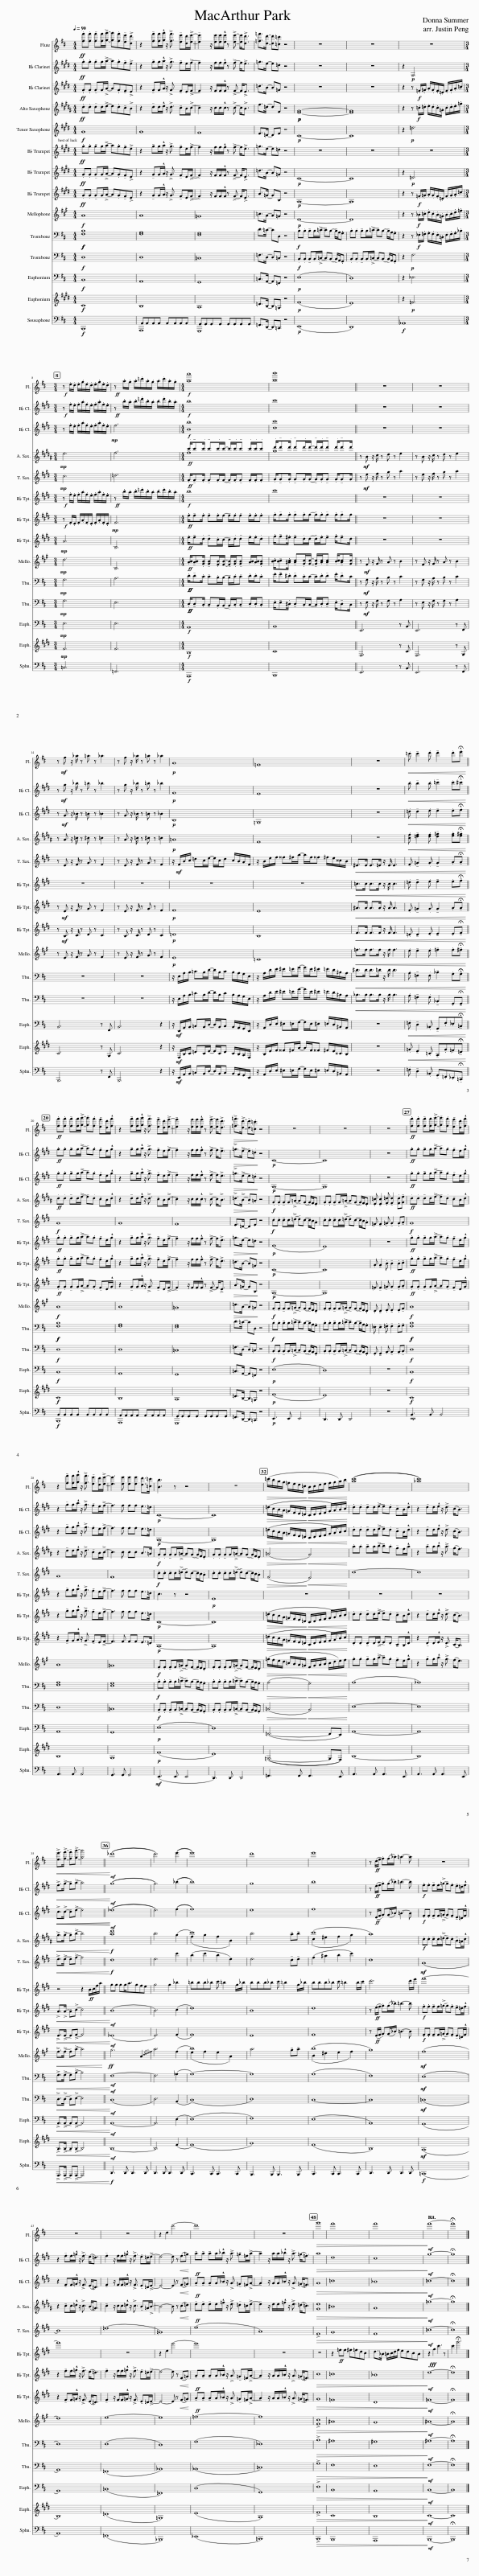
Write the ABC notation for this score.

X:1
%%score 1 2 3 ( 4 5 ) 6 7 8 9 ( 10 11 ) 12 13 14 15 ( 16 17 )
L:1/8
Q:1/4=90
M:4/4
I:linebreak $
K:D
V:1 treble
V:2 treble transpose=-2
V:3 treble transpose=-2
V:4 treble transpose=-9
V:5 treble transpose="-9 "
V:6 treble transpose=-14
V:7 treble transpose=-2
V:8 treble transpose=-2
V:9 treble transpose=-2
V:10 treble transpose=-7
V:11 treble transpose="-7 "
V:12 bass
V:13 bass
V:14 bass
V:15 treble transpose=-14
V:16 bass
V:17 bass
V:1
!ff! .[ff'].[ff'] !tenuto![ff'][ff']/!>![gg']/- [gg'].[ff']!tenuto![ee']!>![dd'] | z2 !tenuto![ff'][ff']/!^![gg']/ z/ !>![ff']3/2 !tenuto![ee'][dd']/!>![ee']/- | !tenuto![ee']2 z/ [ee']/[ee']/!^![ee']/ z !>![ee']- [ee']<!>![dd'] | [=f=f']>[dd']- [dd'][=c=c'] z4 | z8 | %5
 z8 | z8 |$[M:3/4]!f! z .e/.d/ .e/.g/.e/.d/ .e/.g/.e/.d/ |!ff! z .a/.g/ .a/.=c'/.a/.g/ .a/.c'/.a/.g/ |[M:4/4]!f! [aa']8 | %10
 [bb']8 || z8 | z8 |$ z!mf! f z/ _a/ z =a z _a2 | z f z/ _a/ z =a z _a2 | %15
!p! A8 | =F8 | z8 |!<(! .=c' !tenuto!c'2 .d' !tenuto!d'2 .d'!tenuto!!fermata!e'!<)! ||$!ff! .[ff'].[ff'] !tenuto![ff'][ff']/!>![gg']/- !tenuto![gg'].[ff'] !tenuto![ee'][dd']/!^![ff']/ | %20
 z2 !tenuto![ff'][ff']/!^![gg']/ z/ !>![ff']3/2 !tenuto![ee'][dd']/!>![ee']/- | !tenuto![ee']2 z/ [ee']/[ee']/!^![ee']/ z !>![ee']- [ee']<!>![dd'] |!>(! !>![=f=f']>!>![dd']- !tenuto![dd'].[=c=c']!>)! z4 | z8 | z8 | %25
 z8 |!ff! .[ff'].[ff'] !tenuto![ff'][ff']/!>![gg']/- !tenuto![gg'].[ff'] !tenuto![ee'][dd']/!^![ff']/ |$ z2 !tenuto![ff'][ff']/!^![gg']/ z/ !>![ff']3/2 !tenuto![ee'][dd']/!>![ee']/- | [ee']3 [ee'] [ee'][ee'] [dd']>[=c=c'] | [Bb]3 z z4 | %30
 z8 |!>(! (=c'/b/)a/g/ =f/e/d/=c/!>)!!<(! B/c/d/e/ f/g/a/b/!<)! | (([ac']8 | [_ac']8)) |$!<(! !>![ee']>!>![ff']- !tenuto![ff']!>![gg']- [gg']4!<)! || %35
!mf! ((_d'8 | d'6)) ((e'2 | e'8)) | d'8 | e'8 | %40
 z!ff! (d/e/) .f(f/_a/) =a3- a | z8 |$ z8 | z8 | z2 d2 d'4- | %45
 d'8 | z8 |!>(! g'8 | f'8 | f'8!>)! | %50
!mf![Q:1/4=60] f'8- | !fermata!f'8 |] %52
V:2
[K:E]!ff! .g.g !tenuto!gg/!>!a/- a.g!tenuto!f!>!e | z2 !tenuto!gg/!^!a/ z/ !>!g3/2 !tenuto!fe/!>!f/- | !tenuto!f2 z/ f/f/!^!f/ z !>!f- f<!>!e | =g>e- e=d z4 | z8 | %5
 z8 | z2!p! G,6 |$[M:3/4]!f! z .f/.e/ .f/.a/.f/.e/ .f/.a/.f/.e/ |!ff! z .b/.a/ .b/.=d'/.b/.a/ .b/.d'/.b/.a/ |[M:4/4]!f! b8 | %10
 c'8 || z8 | z8 |$ z!mf! g z/ _b/ z =b z _b2 | z g z/ _b/ z =b z _b2 | %15
!p! F8 | E8 | z8 |!<(! .b !tenuto!b2 .b !tenuto!=c'2 .c'!tenuto!!fermata!^c'!<)! ||$!ff! .g.g !tenuto!gg/!>!a/- !tenuto!a.g !tenuto!fe/!^!g/ | %20
 z2 !tenuto!gg/!^!a/ z/ !>!g3/2 !tenuto!fe/!>!f/- | !tenuto!f2 z/ f/f/!^!f/ z !>!f- f<!>!e |!>(! !>!=g>!>!e- !tenuto!e.=d!>)! z4 |!p! C8- | C8 | %25
 z8 |!ff! .g.g !tenuto!gg/!>!a/- !tenuto!a.g !tenuto!fe/!^!g/ |$ z2 !tenuto!gg/!^!a/ z/ !>!g3/2 !tenuto!fe/!>!f/- | f3 f ff e>=d |!p! C8- | %30
 C8 |!>(! (=d/c/)B/A/ =G/F/E/=D/!>)!!<(! C/D/E/F/ G/A/B/c/!<)! | .d.d !tenuto!dd/!>!e/- !tenuto!e.d !tenuto!cB/!^!d/ | z2 !tenuto!dd/!^!e/ z/ !>!d3/2 (c<B) |$!<(! !>!f>!>!g- !tenuto!g!>!a- a4!<)! || %35
!mf! ((g8 | g6)) ((_b2 | b8)) | g8 | b8 | %40
 z!ff! (e/f/) .g(g/_b/) =b3- b |!f! .f.f !tenuto!ff/!>!=g/- !tenuto!g.f !tenuto!e=d/!^!f/ |$ z2 !tenuto!ff/!^!=g/ z/ !>!f3/2 (e<=d) | !tenuto!f2 z/ f/f/!^!=g/ z/ !>!f3/2 !tenuto!e=d/!>!e/- | e4- e z!<(! (f=g)!<)! | %45
!ff! !tenuto!a!tenuto!a !tenuto!aa/!^!_b/ z/ !>!a3/2 !tenuto!=g=f/!>!a/- | !tenuto!a2 z/ a/a/!^!_b/ z/ !>!a3/2 (=g<=f) |!>(! a8 | d8 | c8!>)! | %50
!mf! g8- | !fermata!g8 |] %52
V:3
[K:E]!ff! .G.G !tenuto!GG/!>!A/- A.G!tenuto!F!>!E | z2 !tenuto!GG/!^!A/ z/ !>!G3/2 !tenuto!FE/!>!F/- | !tenuto!F2 z/ F/F/!^!F/ z !>!F- F<!>!E | =d>B- B=G z4 | z8 | %5
 z8 | z2 z!f! .=F/.=G/ .A/.G/.F/.=D/ .F/.G/.A/.=c/ |$[M:3/4] z .f/.e/ .f/.a/.f/.e/ .f/.a/.f/.e/ |!mp! f6 |[M:4/4]!f! [Bb]8 | %10
 [cc']8 || z8 | z8 |$ z!mf! G z/ _B/ z =B z _B2 | z G z/ _B/ z =B z _B2 | %15
!p! B,8 | =G,8 | z8 |!<(! .=d !tenuto!d2 .e !tenuto!e2 .e!tenuto!!fermata!f!<)! ||$!ff! .g.g !tenuto!gg/!>!a/- !tenuto!a.g !tenuto!fe/!^!g/ | %20
 z2 !tenuto!gg/!^!a/ z/ !>!g3/2 !tenuto!fe/!>!f/- | !tenuto!f2 z/ f/f/!^!f/ z !>!f- f<!>!e |!>(! !>!=g>!>!e- !tenuto!e.=d!>)! z4 |!p! A,8- | A,8 | %25
 z8 |!ff! .g.g !tenuto!gg/!>!a/- !tenuto!a.g !tenuto!fe/!^!g/ |$ z2 !tenuto!gg/!^!a/ z/ !>!g3/2 !tenuto!fe/!>!f/- | f3 f ff e>=d |!p! A,8- | %30
 A,8 |!>(! (=d/c/)B/A/ =G/F/E/=D/!>)!!<(! C/D/E/F/ G/A/B/c/!<)! | .d.d !tenuto!dd/!>!e/- !tenuto!e.d !tenuto!cB/!^!d/ | z2 !tenuto!dd/!^!e/ z/ !>!d3/2 (c<B) |$!<(!!<(! !>!c>!>!c- !tenuto!c!>!e- e4!<)!!<)! || %35
!mf! ((_e8 | e6)) ((f2 | f8)) | e8 | f8 | %40
 z!ff! (E/F/) .G(G/_B/) =B3- B |!f! .F.F !tenuto!FF/!>!=G/- !tenuto!G.F !tenuto!E=D/!^!F/ |$ z2 !tenuto!FF/!^!=G/ z/ !>!F3/2 (E<=D) | !tenuto!F2 z/ F/F/!^!=G/ z/ !>!F3/2 !tenuto!E=D/!>!E/- | E4- E z!<(! (F=G)!<)! | %45
!ff! !tenuto!A!tenuto!A !tenuto!AA/!^!_B/ z/ !>!A3/2 !tenuto!=G=F/!>!A/- | !tenuto!A2 z/ A/A/!^!_B/ z/ !>!A3/2 (=G<=F) |!>(! A8 | =c8 | _B8!>)! | %50
!mf! =c8- | !fermata!c8 |] %52
V:4
[K:B]!ff! .d.d !tenuto!dd/!>!e/- e.d!tenuto!c!>!B | z2 !tenuto!dd/!^!e/ z/ !>!d3/2 !tenuto!cB/!>!c/- | !tenuto!c2 z/ c/c/!^!c/ z !>!c- c<!>!B | f>=d- dF z4 |!p!!p! [EG]8- | %5
 [EG]8 | z2 z!f! .=c/.=d/ .e/.d/.c/.=A/ .c/.d/.e/.=g/ |$[M:3/4]!mp! e6 | f6 |[M:4/4]!ff! .c'/!tenuto!c'.c'/ !tenuto!c'.c'/c'/- !tenuto!c'/.c'/!tenuto!c' .c'/.c'/.c' | %10
 .d'/!tenuto!d'.d'/ !tenuto!d'.d'/d'/- !tenuto!d'/.d'/!tenuto!d' .d'/!tenuto!d'd'/ || z!mf! B z/ c/ z d z e2 | z B z/ c/ z d z e2 |$ z A z/ =c/ z ^c z =c2 | z A z/ =c/ z ^c z =c2 | %15
!p! =A8 | F8 | z8 |!<(! .[cf] !tenuto![=df]2 .[df] !tenuto![d=g]2 .[eg]!tenuto!!fermata![e^g]!<)! ||$!ff! .d.d !tenuto!dd/!>!e/- !tenuto!e.d !tenuto!cB/!^!d/ | %20
 z2 !tenuto!dd/!^!e/ z/ !>!d3/2 !tenuto!cB/!>!c/- | !tenuto!c2 z/ c/c/!^!c/ z !>!c- c<!>!B |!>(! !>!=d>!>!B- !tenuto!B.=A!>)! z4 |!f! .G.G !tenuto!GG/!>!=A/- !tenuto!AG- !tenuto!G/F/.E | .G.G !tenuto!GG/!>!=A/- !tenuto!AG- !tenuto!G/F/.E | %25
 .[E=c] !tenuto![Ec]2 .[F=d] !tenuto![Fd]2 .[Fd]!tenuto![Ge] |!ff! .d.d !tenuto!dd/!>!e/- !tenuto!e.d !tenuto!cB/!^!d/ |$ z2 !tenuto!dd/!^!e/ z/ !>!d3/2 !tenuto!cB/!>!c/- | c3 c cc B>=A |!f! .G.G !tenuto!GG/!>!=A/- !tenuto!AG- !tenuto!G/F/.E | %30
 .G.G !tenuto!GG/!>!=A/- !tenuto!AG- !tenuto!G/F/.E |!>(! (=A4!>)!!<(! G4)!<)! | .a.a !tenuto!aa/!>!b/- !tenuto!b.a !tenuto!gf/!^!a/ | z2 !tenuto!aa/!^!b/ z/ !>!a3/2 (g<f) |$!<(! !>!g>!>!g- !tenuto!g!>!b- b4!<)! || %35
!f! [ad']8 | b6 (g2 | c'8) | b6 !tenuto!a!tenuto!b | (c'8 | %40
 a8) |!f! .c.c !tenuto!cc/!>!=d/- !tenuto!d.c !tenuto!B=A/!^!c/ |$ z2 !tenuto!cc/!^!=d/ z/ !>!c3/2 (B<=A) | !tenuto!c2 z/ c/c/!^!=d/ z/ !>!c3/2 !tenuto!B=A/!>!B/- | B4- B z!<(! (c=d)!<)! | %45
!ff! !tenuto!e!tenuto!e !tenuto!ee/!^!=f/ z/ !>!e3/2 !tenuto!=d=c/!>!e/- | !tenuto!e2 z/ e/e/!^!=f/ z/ !>!e3/2 (=d<=c) |!>(! [Ge]8 | ^B8 | A8!>)! | %50
!mf! =g8- | !fermata!g8 |] %52
V:5
[K:B] x8 | x8 | x8 | x8 | x8 | %5
 x8 | x8 |$[M:3/4] x6 | x6 |[M:4/4] f8 | %10
 g8 || x8 | x8 |$ x8 | x8 | %15
 x8 | x8 | x8 | x8 ||$ x8 | %20
 x8 | x8 | x8 | x8 | x8 | %25
 x8 | x8 |$ x8 | x8 | x8 | %30
 x8 | x8 | x8 | x8 |$ x8 || %35
 x8 | x8 | (f2 g2 f2 B2) | x8 | (c2 ^e2 f2 g2) | %40
 x8 | x8 |$ x8 | x8 | x8 | %45
 x8 | x8 | x8 | x8 | x8 | %50
 x8 | x8 |] %52
V:6
[K:E]!f! G8 | G8 | F8 | E>=D- DE z4 |!p! C8- | %5
 C8 | z2!p! =d6 |$[M:3/4]!mp! c6 | =d6 |[M:4/4]!ff! .F/!tenuto!F.F/ !tenuto!F.F/F/- !tenuto!F/.F/!tenuto!F .F/.F/.F | %10
 .G/!tenuto!G.G/ !tenuto!G.G/G/- !tenuto!G/.G/!tenuto!G .G/!tenuto!GG/ || z!mf! e z/ f/ z g z a2 | z e z/ f/ z g z a2 |$ z E z/ F/ z G z F2 | z E z/ F/ z G z F2 | %15
 z/!mf! F/B/c/ =dc/e/- e/c/d c/B/A/F/ | z/ B/e/f/ ^^f^f/a/- a/f/^^f ^f/e/^^c/B/ |!<(! ^E>E E>=E z/ E/ E3 | .F !tenuto!=G2 .G !tenuto!G2 .A!tenuto!!fermata!A!<)! ||$!f! G8 | %20
 G8 | F8 | E>=D- DE z4 |!f! .c.c !tenuto!cc/!>!=d/- !tenuto!dc- !tenuto!c/B/.A | .c.c !tenuto!cc/!>!=d/- !tenuto!dc- !tenuto!c/B/.A | %25
 .=F !tenuto!F2 .=G !tenuto!G2 .G!tenuto!A |!f! G8 |$ G8 | F8 |!f! .c.c !tenuto!cc/!>!=d/- !tenuto!dc- !tenuto!c/B/.A | %30
 .c.c !tenuto!cc/!>!=d/- !tenuto!dc- !tenuto!c/B/.A |!>(! (F4!>)!!<(! E4)!<)! | d8- | d8 |$!<(! !>!e>!>!e- !tenuto!e!>!f- f4!<)! || %35
!f! d8 | e6 c'2 | (b2 c'2 b2 e2) | e6 !tenuto!d!tenuto!e | (f2 ^a2 b2 c'2) | %40
 d8 |!mf! (A8 |$ B8) | (=d8 | =G8) | %45
 (e8 | A8) |!>(! !>!F8 | G8 | F8!>)! | %50
!mf! =c8- | !fermata!c8 |] %52
V:7
[K:E]!ff! .g.g !tenuto!gg/!>!a/- a.g!tenuto!f!>!e | z2 !tenuto!gg/!^!a/ z/ !>!g3/2 !tenuto!fe/!>!f/- | !tenuto!f2 z/ f/f/!^!f/ z !>!f- f<!>!e | =g>e- e=d z4 | z8 | %5
 z8 | z8 |$[M:3/4]!f! z .f/.e/ .f/.a/.f/.e/ .f/.a/.f/.e/ |!ff! z .b/.a/ .b/.=d'/.b/.a/ .b/.d'/.b/.a/ |[M:4/4]!f! b8 | %10
 c'8 || z8 | z8 |$ z8 | z8 | %15
 z8 | z8 |!<(! =c>c c>c z/ c/ c3 | .=d !tenuto!d2 .e !tenuto!e2 .e!tenuto!!fermata!f!<)! ||$!ff! .g.g !tenuto!gg/!>!a/- !tenuto!a.g !tenuto!fe/!^!g/ | %20
 z2 !tenuto!gg/!^!a/ z/ !>!g3/2 !tenuto!fe/!>!f/- | !tenuto!f2 z/ f/f/!^!f/ z !>!f- f<!>!e |!>(! =g>e- e=d!>)! z4 |!p! (F8 | E8) | %25
 z8 |!ff! .g.g !tenuto!gg/!>!a/- !tenuto!a.g !tenuto!fe/!^!g/ |$ z2 !tenuto!gg/!^!a/ z/ !>!g3/2 !tenuto!fe/!>!f/- | f3 f ff e>=d | c3 z z4 | %30
!p! E8 | z8 | z8 | z8 |$ z4 z2!ff! B/c/f/a/ || %35
 gg gg<agfe | g4 g2 _b2 | =bbb_b c' =b2 g/_b/ | bbb_b c' =b2 g/_b/ | bbb_b c' =b2 b/c'/ | %40
 d'7 d'/e'/ | f'8- |$ f'8 | z8 | z2 e2 e'4- | %45
 e'8 | z8 | z8 | z2!ff! =ff ^f=fdc | d>_B =B/c/d/f/ edcB | %50
 z2!fff! g2 c'3 z | c'2 !fermata!g'6 |] %52
V:8
[K:E]!ff! .G.G !tenuto!GG/!>!A/- A.G!tenuto!F!>!E | z2 !tenuto!GG/!^!A/ z/ !>!G3/2 !tenuto!FE/!>!F/- | !tenuto!F2 z/ F/F/!^!F/ z !>!F- F<!>!E | =d>B- B=G z4 |!p! C8- | %5
 C8 | z2!p! =D6 |$[M:3/4]!f! z .F/.E/ .F/.A/.F/.E/ .F/.A/.F/.E/ |!mp! F6 |[M:4/4]!ff! .f/!tenuto!f.f/ !tenuto!f.f/f/- !tenuto!f/.f/!tenuto!f .f/.f/.f | %10
 .g/!tenuto!g.g/ !tenuto!g.g/g/- !tenuto!g/.g/!tenuto!g .g/!tenuto!gg/ || z8 | z8 |$ z!mf! E z/ F/ z G z F2 | z E z/ F/ z G z F2 | %15
!p! F8 | E8 |!<(! ^A>A A>A z/ A/ A3 | .F !tenuto!=G2 .G !tenuto!G2 .A!tenuto!!fermata!A!<)! ||$!ff! .g.g !tenuto!gg/!>!a/- !tenuto!a.g !tenuto!fe/!^!g/ | %20
 z2 !tenuto!gg/!^!a/ z/ !>!g3/2 !tenuto!fe/!>!f/- | !tenuto!f2 z/ f/f/!^!f/ z !>!f- f<!>!e |!>(! =d>B- B=G!>)! z4 |!p! C8- | C8 | %25
 .A !tenuto!A2 .B !tenuto!B2 .B!tenuto!c |!ff! .g.g !tenuto!gg/!>!a/- !tenuto!a.g !tenuto!fe/!^!g/ |$ z2 !tenuto!gg/!^!a/ z/ !>!g3/2 !tenuto!fe/!>!f/- | f3 f ff e>=d |!p! C8- | %30
 C8 |!>(! (=d/c/)B/A/ =G/F/E/=D/!>)!!<(! C/D/E/F/ G/A/B/c/!<)! | .d.d !tenuto!dd/!>!e/- !tenuto!e.d !tenuto!cB/!^!d/ | z2 !tenuto!dd/!^!e/ z/ !>!d3/2 (c<B) |$!<(! !>!A>!>!A- !tenuto!A!>!c- c4!<)! || %35
!mf! (B8 | B6) (c2 | d8) | B8 | d8 | %40
 z!ff! (e/f/) .g(g/_b/) =b3- b |!f! .f.f !tenuto!ff/!>!=g/- !tenuto!g.f !tenuto!e=d/!^!f/ |$ z2 !tenuto!ff/!^!=g/ z/ !>!f3/2 (e<=d) | !tenuto!f2 z/ f/f/!^!=g/ z/ !>!f3/2 !tenuto!e=d/!>!e/- | e4- e z!<(! (F=G)!<)! | %45
!ff! !tenuto!A!tenuto!A !tenuto!AA/!^!_B/ z/ !>!A3/2 !tenuto!=G=F/!>!A/- | !tenuto!A2 z/ A/A/!^!_B/ z/ !>!A3/2 (=G<=F) |!>(! c8 | =c8 | _B8!>)! | %50
!mf! d8- | !fermata!d8 |] %52
V:9
[K:E]!ff! .G.G !tenuto!GG/!>!A/- A.G!tenuto!F!>!E | z2 !tenuto!GG/!^!A/ z/ !>!G3/2 !tenuto!FE/!>!F/- | !tenuto!F2 z/ F/F/!^!F/ z !>!F- F<!>!E | B>=G- GB, z4 |!p! A,8- | %5
 A,8 | z2 z!f! .=F/.=G/ .A/.G/.F/.=D/ .F/.G/.A/.=c/ |$[M:3/4]!mp! A6 | B,6 |[M:4/4]!ff! .e/!tenuto!e.d/ !tenuto!d.c/c/- !tenuto!c/.d/!tenuto!d .e/.e/.d | %10
 .f/!tenuto!f.^e/ !tenuto!e.d/d/- !tenuto!d/.e/!tenuto!e .f/!tenuto!ed/ || z8 | z8 |$ z!mf! B, z/ C/ z D z C2 | z B, z/ C/ z D z C2 | %15
!p! =D8 | B,8 |!<(! F>F F>F z/ F/ F3 | .=D !tenuto!D2 .E !tenuto!E2 .E!tenuto!!fermata!F!<)! ||$!ff! .G.G !tenuto!GG/!>!A/- !tenuto!A.G !tenuto!FE/!^!G/ | %20
 z2 !tenuto!GG/!^!A/ z/ !>!G3/2 !tenuto!FE/!>!F/- | !tenuto!F2 z/ F/F/!^!F/ z !>!F- F<!>!E |!>(! B>=G- GB,!>)! z4 |!p! A,8- | A,8 | %25
 .=F !tenuto!F2 .=G !tenuto!G2 .G!tenuto!A |!ff! .G.G !tenuto!GG/!>!A/- !tenuto!A.G !tenuto!FE/!^!G/ |$ z2 !tenuto!GG/!^!A/ z/ !>!G3/2 !tenuto!FE/!>!F/- | F3 F FF E>=D |!p! A,8- | %30
 A,8 |!>(! (=d/c/)B/A/ =G/F/E/=D/!>)!!<(! C/D/E/F/ G/A/B/c/!<)! | .D.D !tenuto!DD/!>!E/- !tenuto!E.D !tenuto!CB,/!^!D/ | z2 !tenuto!DD/!^!E/ z/ !>!D3/2 (C<B,) |$!<(! !>!E>!>!E- !tenuto!E!>!F- F4!<)! || %35
!mf! (_E8 | E6) (F2 | F8) | E8 | F8 | %40
 z!ff! (E/F/) .G(G/_B/) =B3- B |!f! .F.F !tenuto!FF/!>!=G/- !tenuto!G.F !tenuto!E=D/!^!F/ |$ z2 !tenuto!FF/!^!=G/ z/ !>!F3/2 (E<=D) | !tenuto!F2 z/ F/F/!^!=G/ z/ !>!F3/2 !tenuto!E=D/!>!E/- | E4- E z!<(! (F=G)!<)! | %45
!ff! !tenuto!A!tenuto!A !tenuto!AA/!^!_B/ z/ !>!A3/2 !tenuto!=G=F/!>!A/- | !tenuto!A2 z/ A/A/!^!_B/ z/ !>!A3/2 (=G<=F) |!>(! G8 | =F8 | D8!>)! | %50
!mf! =F8- | !fermata!F8 |] %52
V:10
[K:A]!f! A8 | A8 | =G8 | =c>A- A=G z4 |!p! D8- | %5
 D8 | z2 z!f! ._B/.=c/ .d/.c/.B/.=G/ .B/.c/.d/.=f/ |$[M:3/4]!mp! d6 | B,6 |[M:4/4]!ff! .[AB]/!tenuto![AB].[GB]/ !tenuto![GB].[FB]/[FB]/- !tenuto![FB]/.[GB]/!tenuto![GB] .[AB]/.[AB]/.[GB] | %10
 .[Bc]/!tenuto![Bc].[^Ac]/ !tenuto![Ac].[Gc]/[Gc]/- !tenuto![Gc]/.[Ac]/!tenuto![Ac] .[Bc]/!tenuto![Ac][Gc]/ || z!mf! F z/ G/ z A z B2 | z F z/ G/ z A z B2 |$ z E z/ F/ z G z F2 | z E z/ F/ z G z F2 | %15
!p! E8 | =C8 |!<(! =f>f f>f z/ f/ f3 | .e !tenuto!e2 .e !tenuto!=f2 .f!tenuto!!fermata!^f!<)! ||$!f! A8 | %20
 A8 | =G8 |!>(! =c>A- A=G!>)! z4 |!f! .F.F !tenuto!FF/!>!=G/- !tenuto!GF- !tenuto!F/E/.D | .F.F !tenuto!FF/!>!=G/- !tenuto!GF- !tenuto!F/E/.D | %25
 .D !tenuto!D2 .E !tenuto!E2 .E!tenuto!F |!f! A8 |$ A8 | =G8 |!f! .F.F !tenuto!FF/!>!=G/- !tenuto!GF- !tenuto!F/E/.D | %30
 .F.F !tenuto!FF/!>!=G/- !tenuto!GF- !tenuto!F/E/.D |!>(! (=g/f/)e/d/ =c/B/A/=G/!>)!!<(! F/G/A/B/ c/d/e/f/!<)! | .g.g !tenuto!gg/!>!a/- !tenuto!a.g !tenuto!fe/!^!g/ | z2 !tenuto!gg/!^!a/ z/ !>!g3/2 (f<e) |$!<(! !>!f>!>!f- !tenuto!f!>!a- a4!<)! || %35
!ff! g6 !~(!A2 | !~)!a6 (f2 | b8) | a6 !tenuto!g!tenuto!a | (b8 | %40
 g8) |!mf! (f8 |$ d8) | e8- | e8 | %45
 =f8- | f8 |!>(! !>![Fc]8 | ^A8 | G8!>)! | %50
!mf! ^A8- | !fermata!A8 |] %52
V:11
[K:A] x8 | x8 | x8 | x8 | x8 | %5
 x8 | x8 |$[M:3/4] x6 | x6 |[M:4/4] x8 | %10
 x8 || x8 | x8 |$ x8 | x8 | %15
 x8 | x8 | x8 | x8 ||$ x8 | %20
 x8 | x8 | x8 | x8 | x8 | %25
 x8 | x8 |$ x8 | x8 | x8 | %30
 x8 | x8 | x8 | x8 |$ x8 || %35
 x8 | x8 | (e2 f2 e2 A2) | x8 | (B2 ^d2 e2 f2) | %40
 x8 | x8 |$ x8 | x8 | x8 | %45
 x8 | x8 | x8 | x8 | x8 | %50
 x8 | x8 |] %52
V:12
!f!!f! [F,B,]8 | [F,A,]8 | [E,G,]8 | D>=C- CD, z4 |!f! .B,.B, !tenuto!B,B,/!>!=C/- !tenuto!CB,- !tenuto!B,/A,/.G, | %5
 .B,.B, !tenuto!B,B,/!>!=C/- !tenuto!CB,- !tenuto!B,/A,/.G, | z2 z!f! ._E,/.=F,/ .G,/.F,/.E,/.=C,/ .E,/.F,/.G,/._B,/ |$[M:3/4]!mp! G,6 | A,6 |[M:4/4]!ff!!ff! .D/!tenuto!D.C/ !tenuto!C.B,/B,/- !tenuto!B,/.C/!tenuto!C .D/.D/.C | %10
 .E/!tenuto!E.^D/ !tenuto!D.C/C/- !tenuto!C/.D/!tenuto!D .E/!tenuto!DC/ || z!mf! G, z/ A,/ z B, z C2 | z G, z/ A,/ z B, z C2 |$ z8 | z8 | %15
 z/ E,/A,/B,/ =CB,/D/- D/B,/C B,/A,/G,/E,/ | z/ A,/D/E/ ^E=E/G/- G/E/^E =E/D/^B,/A,/ |!<(! ^D>D D>=D z/ D/ D3 | .A, !tenuto!=F,2 .F, !tenuto!_B,2 .G,!tenuto!!fermata!G,!<)! ||$!f!!f! [F,B,]8 | %20
 [F,A,]8 | [E,G,]8 | D>=C- CD, z4 |!f! .B,.B, !tenuto!B,B,/!>!=C/- !tenuto!CB,- !tenuto!B,/A,/.G, | .B,.B, !tenuto!B,B,/!>!=C/- !tenuto!CB,- !tenuto!B,/A,/.G, | %25
 ._E, !tenuto!E,2 .=F, !tenuto!F,2 .F,!tenuto!G, |!f!!f! [F,B,]8 |$ [F,A,]8 | [E,G,]8 |!f! .B,.B, !tenuto!B,B,/!>!=C/- !tenuto!CB,- !tenuto!B,/A,/.G, | %30
 .B,.B, !tenuto!B,B,/!>!=C/- !tenuto!CB,- !tenuto!B,/A,/.G, |!>(! (A,4!>)!!<(! G,4)!<)! | (A,8 | _A,8) |$!<(! !>!G,>!>!G,- !tenuto!G,!>!B,- B,4!<)! || %35
!mf!!mf! F,8- | F,6 (_A,2 | A,8-) | A,8 | (A,8 | %40
 F,8) |!mf! (E,8 |$ E,8) | (E,8 | D,8) | %45
 (G,8 | _E,8) |!>(! !>!B,8 | ^A,8 | ^G,8!>)! | %50
!mf! ^A,8- | !fermata!A,8 |] %52
V:13
!f! D,8 | D,8 | =C,8 | =F,>D,- D,=C, z4 |!f! .B,,.B,, !tenuto!B,,B,,/!>!=C,/- !tenuto!C,B,,- !tenuto!B,,/A,,/.G,, | %5
 .B,,.B,, !tenuto!B,,B,,/!>!=C,/- !tenuto!C,B,,- !tenuto!B,,/A,,/.G,, | z2!p! F,6 |$[M:3/4]!mp! G,6 | E,6 |[M:4/4]!ff!!ff! .D,/!tenuto!D,.C,/ !tenuto!C,.B,,/B,,/- !tenuto!B,,/.C,/!tenuto!C, .D,/.D,/.C, | %10
 .E,/!tenuto!E,.^D,/ !tenuto!D,.C,/C,/- !tenuto!C,/.D,/!tenuto!D, .E,/!tenuto!D,C,/ || z!mf! E, z/ G,/ z G, z A,2 | z E, z/ G,/ z G, z A,2 |$ z8 | z8 | %15
 z/ E,/A,/B,/ =CB,/D/- D/B,/C B,/A,/G,/E,/ | z/ A,/D/E/ ^E=E/G/- G/E/^E =E/D/^B,/A,/ |!<(! _B,>B, B,>B, z/ B,/ B,3 | .A, !tenuto!=F,2 .F, !tenuto!_B,,2 .G,,!tenuto!!fermata!G,,!<)! ||$!f! D,8 | %20
 D,8 | =C,8 | =F,>D,- D,=C, z4 |!f! .B,,.B,, !tenuto!B,,B,,/!>!=C,/- !tenuto!C,B,,- !tenuto!B,,/A,,/.G,, | .B,,.B,, !tenuto!B,,B,,/!>!=C,/- !tenuto!C,B,,- !tenuto!B,,/A,,/.G,, | %25
 .G,, !tenuto!G,,2 .A,, !tenuto!A,,2 .A,,!tenuto!B,, |!f! D,8 |$ D,8 | =C,8 |!f! .B,,.B,, !tenuto!B,,B,,/!>!=C,/- !tenuto!C,B,,- !tenuto!B,,/A,,/.G,, | %30
 .B,,.B,, !tenuto!B,,B,,/!>!=C,/- !tenuto!C,B,,- !tenuto!B,,/A,,/.G,, |!>(! (=C,4!>)!!<(! B,,4)!<)! | E,8- | E,8 |$!<(! !>!D,>!>!D,- !tenuto!D,!>!E,- E,4!<)! || %35
!mf! (C,8 | D,6) (B,,2 | (C,8) | D,8) | C,8- | %40
 C,8 |!mf! (=C,8 |$ A,,8) | (=F,,8 | _B,,8) | %45
 (_B,,8 | =C,8) |!>(! !>!G,8 | F,8 | E,8!>)! | %50
!mf! F,8- | !fermata!F,8 |] %52
V:14
!f! B,,8 | A,,8 | G,,8 | =C,>A,,- A,,=F,, z4 |!p! (E,8 | %5
 D,8) | z2 _E,6 |$[M:3/4]!mp! E,6 | E,6 |[M:4/4]!f! A,,8 | %10
 B,,8 || E,,6 z B,, | E,,6 z F,, |$ B,,6 z F,, | B,,6 z2 | %15
 z/!mf! E,,/A,,/B,,/ =C,B,,/D,/- D,/B,,/C, B,,/A,,/G,,/E,,/ | z/ A,,/D,/E,/ ^E,=E,/G,/- G,/E,/^E, =E,/D,/^B,,/A,,/ | z8 |!<(! .=F, !tenuto!D,2 ._B,, !tenuto!G,,.F,._E,!tenuto!!fermata!=C,!<)! ||$!f! B,,8 | %20
 A,,8 | G,,8 | =C,>A,,- A,,=F,, z4 |!p! (E,8 | D,8) | %25
 z8 |!f! B,,8 |$ A,,8 | G,,8 |!p! (E,8 | %30
 D,8) | (=F,,6- F,,E,,) | A,,8- | A,,8 |$!<(! !>!A,,>!>!A,,- !tenuto!A,,!>!A,,- A,,4!<)! || %35
!mf! A,,8- | A,,6 (E,2 | (E,8) | F,8) | (E,8 | %40
 A,,8) | (G,,8 |$ A,,8) | (=C,8 | =F,,8) | %45
 (D,8 | G,,8) |!>(! !>!E,8 | B,,8 | A,,8!>)! | %50
!mf! B,,8- | B,,8 |] %52
V:15
[K:E]!f! C8 | B,8 | A,8 | =D>B,- B,=G, z4 |!p! (F8 | %5
 E8) | z2!p! =F6 |$[M:3/4]!mp! F6 | F6 |[M:4/4]!f! B,8 | %10
 C8 || F,6 z C | F,6 z G, |$ C6 z G, | C6 z2 | %15
 z/!mf! F,/B,/C/ =DC/E/- E/C/D C/B,/A,/F,/ | z/ B,/E/F/ ^^F^F/A/- A/F/^^F ^F/E/^^C/B,/ | z8 |!<(! .=G !tenuto!E2 .=C !tenuto!A,.G.=F!tenuto!!fermata!=D!<)! ||$!f! C8 | %20
 B,8 | A,8 | =D>B,- B,=G, z4 |!p! (F8 | E8) | %25
 z8 |!f! C8 |$ B,8 | A,8 |!p! (F8 | %30
 E8) | ((=G,6- G,F,)) | B,8- | B,8 |$!<(! !>!B,>!>!B,- !tenuto!B,!>!B,- B,4!<)! || %35
!mf! B,8- | B,6 (F2 | (F8) | G8) | (F8 | %40
 B,8) |!mf! (A,8 |$ B,8) | (=D8 | =G,8) | %45
 (E8 | A,8) |!>(! !>!F8 | C8 | B,8!>)! | %50
!mf! C8- | C8 |] %52
V:16
!f! B,,,8 | A,,,8 | G,,,8 | =F,,>D,,- D,,=C,, z4 |!p! (E,,8 | %5
 D,,8) |!f! _A,,8 |$[M:3/4] =C,6 | =F,,6 |[M:4/4]!f! A,,,8 | %10
 B,,,8 || E,,6 z B,, | E,,6 z F,, |$ B,,,6 z F,, | B,,,6 z2 | %15
 z/!mf! E,,/A,,/B,,/ =C,B,,/D,/- D,/B,,/C, B,,/A,,/G,,/E,,/ | z/ A,,/D,/E,/ ^E,=E,/G,/- G,/E,/^E, =E,/D,/^B,,/A,,/ | z8 | .=F, !tenuto!D,2 ._B,, !tenuto!G,,.=F,,._E,,!tenuto!!fermata!=C,, ||$!f! B,,,8 | %20
 A,,,8 | G,,,8 | =F,,>D,,- D,,=C,, z4 |!p! E,,3 E,, E,,4 | D,,3 D,, D,,4 | %25
 z8 |!mp! B,,3 B,, B,,4 |$ A,,3 A,, A,,4 | G,,3 G,, G,,4 |!mf! (E,,3 E,, E,,4 | %30
 D,,3) D,, D,,4 | =F,,3 F,, F,,3 E,, | A,,3 A,, A,,3 E,, | A,,3 A,, A,,3 E,, |$!<(! !>!A,,,>!>!A,,,- !tenuto!A,,,!>!A,,,- A,,,4!<)! || %35
!f! D,,3 D,, D,,3 D,, | D,,3 D,, D,,3 D,, | C,,3 C,, C,,3 C,, | B,,,3 B,,, B,,,3 B,,, | C,,3 C,, C,,3 C,, | %40
 D,,3 D,, D,,3 D,, |!f! (=C,,8 |$ A,,8) | (=F,,8 | _B,,,8) | %45
 (_E,,8 | =C,,8) |!>(! !>!C,,8 | B,,,8 | A,,,8!>)! | %50
!mf! B,,,8- | !fermata!B,,,8 |] %52
V:17
 x8 | A,,A,,A,,A,, A,,A,,A,,A,, | G,,G,,G,,G,, G,,G,,G,,G,, | x8 | x8 | %5
 x8 | x8 |$[M:3/4] x6 | x6 |[M:4/4] x8 | %10
 x8 || x8 | x8 |$ x8 | x8 | %15
 x8 | x8 | x8 | x8 ||$ B,,B,,B,,B,, B,,B,,B,,B,, | %20
 A,,A,,A,,A,, A,,A,,A,,A,, | G,,G,,G,,G,, G,,G,,G,,G,, | x8 | x8 | x8 | %25
 x8 | x8 |$ x8 | x8 | x8 | %30
 x8 | x8 | x8 | x8 |$ x8 || %35
 x8 | x8 | x8 | x8 | x8 | %40
 x8 | x8 |$ x8 | x8 | x8 | %45
 x8 | x8 | x8 | x8 | x8 | %50
 x8 | x8 |] %52
